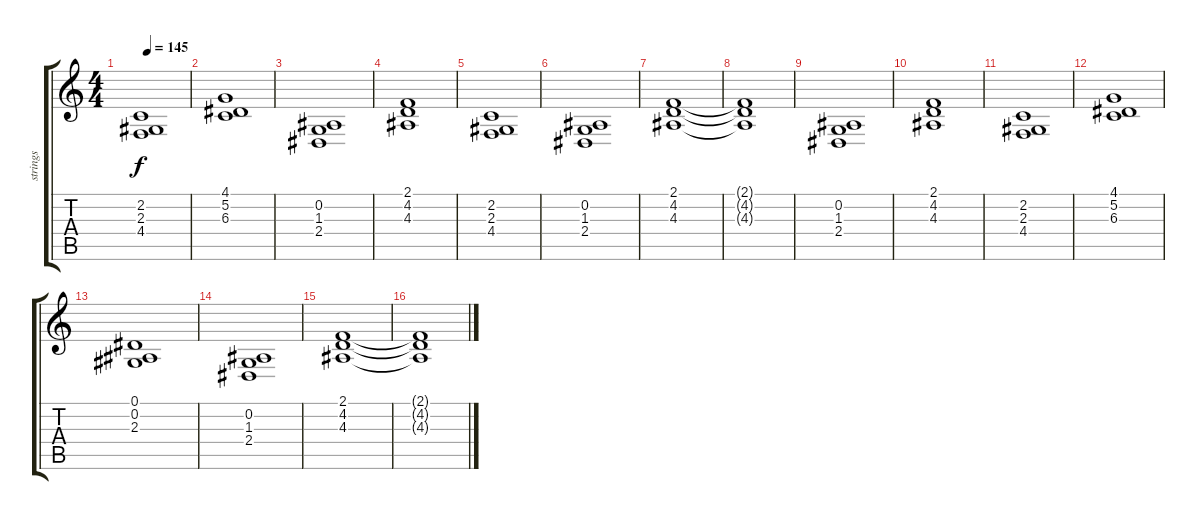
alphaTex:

\track ("strings" "strings") {instrument pad2warm}
\staff {score tabs}
\tuning (Eb4 Bb3 Gb3 Db3 Ab2 Eb2) {hide}
\ts (4 4)
\tempo 145
\clef g2
\ks c
(2.2 2.3 4.4).1{dy f instrument pad2warm} |
(4.1 5.2 6.3).1 |
(0.2 1.3 2.4).1 |
(2.1 4.2 4.3).1 |
(2.2 2.3 4.4).1 |
(0.2 1.3 2.4).1 |
(2.1 4.2 4.3).1 |
(2.1{t} 4.2{t} 4.3{t}).1 |
(0.2 1.3 2.4).1 |
(2.1 4.2 4.3).1 |
(2.2 2.3 4.4).1 |
(4.1 5.2 6.3).1 |
(0.1 0.2 2.3).1 |
(0.2 1.3 2.4).1 |
(2.1 4.2 4.3).1 |
(2.1{t} 4.2{t} 4.3{t}).1
